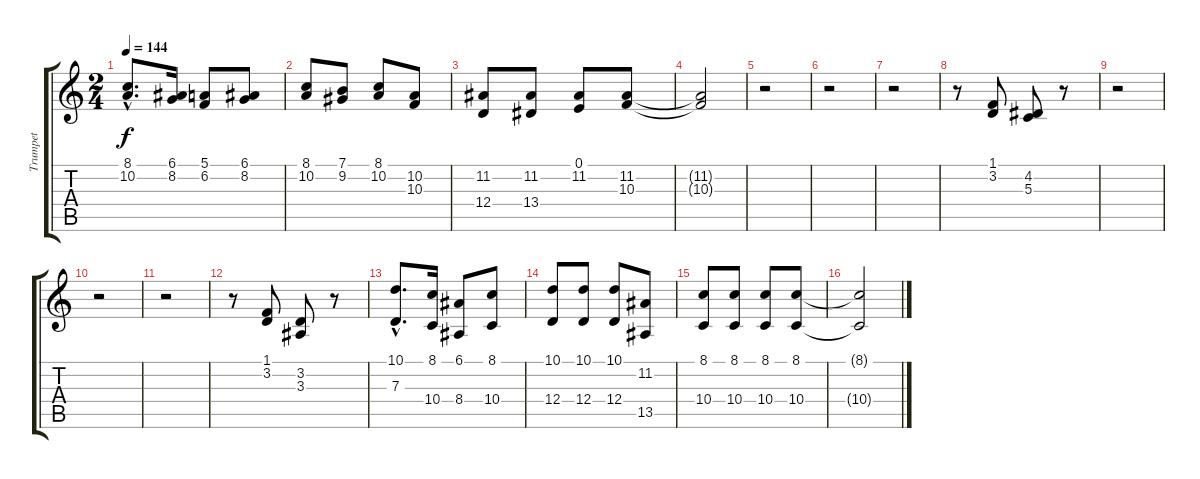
\track ("Trumpet             " "Trumpet   ") {instrument trumpet}
\staff {score tabs}
\tuning (E4 B3 G3 D3 A2 E2) {hide}
\ts (2 4)
\tempo 144
\clef g2
\ks c
(8.1{hac} 10.2{hac}).8{d dy f} (6.1 8.2).16 (5.1 6.2).8 (6.1 8.2).8 |
(8.1 10.2).8 (7.1 9.2).8 (8.1 10.2).8 (10.2 10.3).8 |
(11.2 12.4).8 (11.2 13.4).8 (0.1 11.2).8 (11.2 10.3).8 |
(11.2{t} 10.3{t}).2 |
r.2 |
r.2 |
r.2 |
r.8 (1.1 3.2).8 (4.2 5.3).8 r.8 |
r.2 |
r.2 |
r.2 |
r.8 (1.1 3.2).8 (3.2 3.3).8 r.8 |
(10.1{hac} 7.3{hac}).8{d} (8.1 10.4).16 (6.1 8.4).8 (8.1 10.4).8 |
(10.1 12.4).8 (10.1 12.4).8 (10.1 12.4).8 (11.2 13.5).8 |
(8.1 10.4).8 (8.1 10.4).8 (8.1 10.4).8 (8.1 10.4).8 |
(8.1{t} 10.4{t}).2
